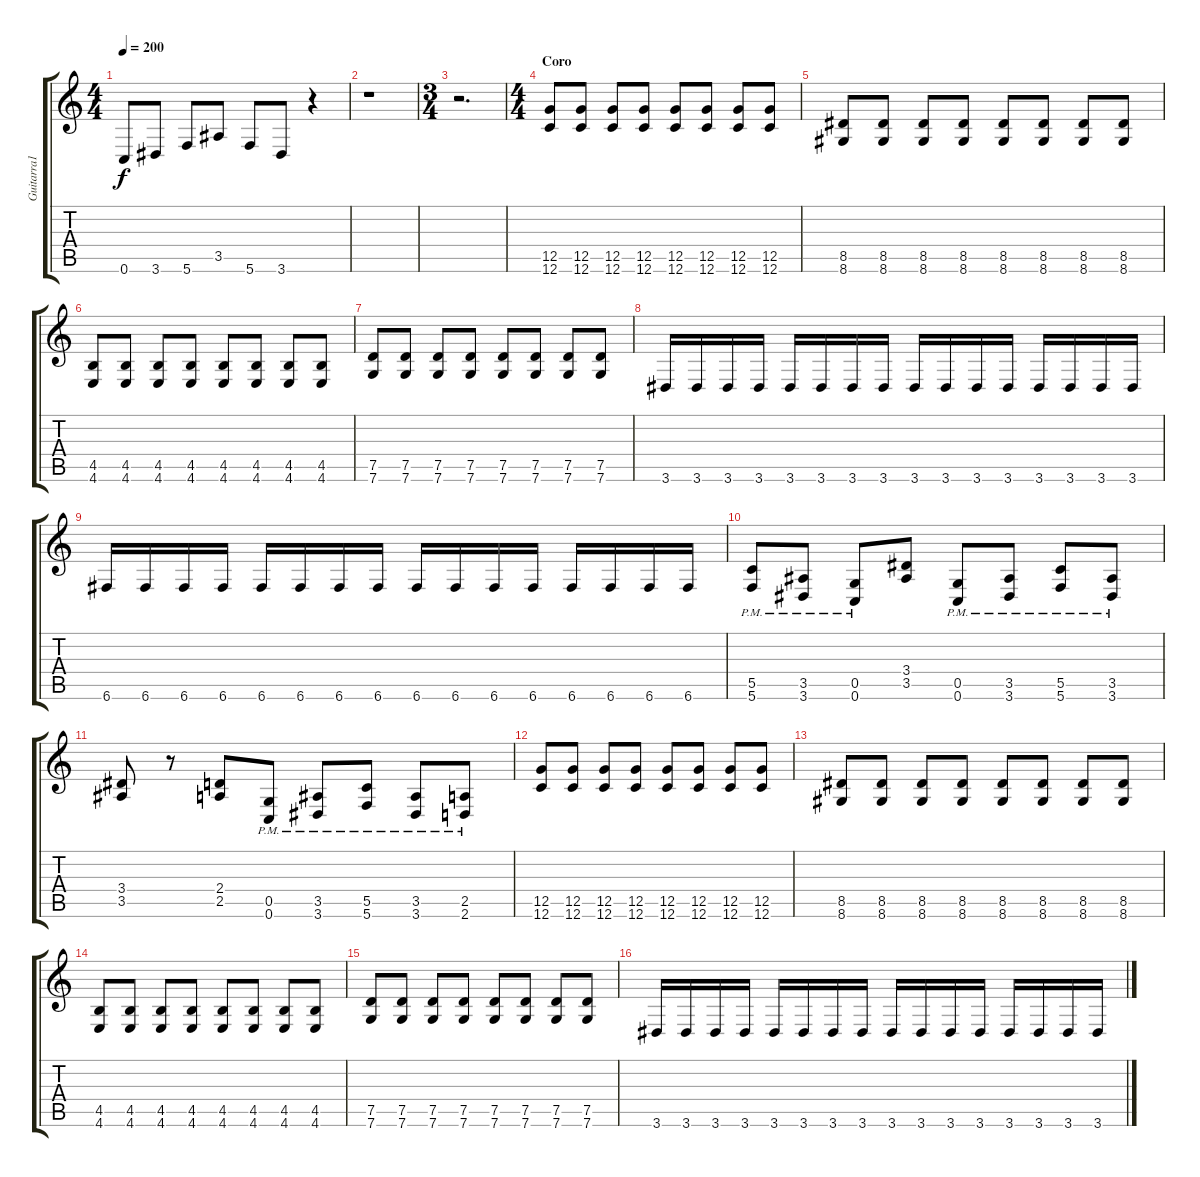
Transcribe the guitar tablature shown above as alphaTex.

\track ("Guitarra1" "Guitarra1") {instrument distortionguitar}
\staff {score tabs}
\tuning (D4 A3 F3 C3 G2 C2) {hide}
\ts (4 4)
\tempo 200
\clef g2
\ks c
0.6.8{dy f} 3.6.8 5.6.8 3.5.8 5.6.8 3.6.8 r.4 |
r.1 |
\ts (3 4)
r.2{d} |
\ts (4 4)
\section ("" "Coro")
(12.5 12.6).8 (12.5 12.6).8 (12.5 12.6).8 (12.5 12.6).8 (12.5 12.6).8 (12.5 12.6).8 (12.5 12.6).8 (12.5 12.6).8 |
(8.5 8.6).8 (8.5 8.6).8 (8.5 8.6).8 (8.5 8.6).8 (8.5 8.6).8 (8.5 8.6).8 (8.5 8.6).8 (8.5 8.6).8 |
(4.5 4.6).8 (4.5 4.6).8 (4.5 4.6).8 (4.5 4.6).8 (4.5 4.6).8 (4.5 4.6).8 (4.5 4.6).8 (4.5 4.6).8 |
(7.5 7.6).8 (7.5 7.6).8 (7.5 7.6).8 (7.5 7.6).8 (7.5 7.6).8 (7.5 7.6).8 (7.5 7.6).8 (7.5 7.6).8 |
3.6.16 3.6.16 3.6.16 3.6.16 3.6.16 3.6.16 3.6.16 3.6.16 3.6.16 3.6.16 3.6.16 3.6.16 3.6.16 3.6.16 3.6.16 3.6.16 |
6.6.16 6.6.16 6.6.16 6.6.16 6.6.16 6.6.16 6.6.16 6.6.16 6.6.16 6.6.16 6.6.16 6.6.16 6.6.16 6.6.16 6.6.16 6.6.16 |
(5.5{pm} 5.6{pm}).8 (3.5{pm} 3.6{pm}).8 (0.5{pm} 0.6{pm}).8 (3.4 3.5).8 (0.5{pm} 0.6{pm}).8 (3.5{pm} 3.6{pm}).8 (5.5{pm} 5.6{pm}).8 (3.5{pm} 3.6{pm}).8 |
(3.4 3.5).8 r.8 (2.4 2.5).8 (0.5{pm} 0.6{pm}).8 (3.5{pm} 3.6{pm}).8 (5.5{pm} 5.6{pm}).8 (3.5{pm} 3.6{pm}).8 (2.5{pm} 2.6{pm}).8 |
(12.5 12.6).8 (12.5 12.6).8 (12.5 12.6).8 (12.5 12.6).8 (12.5 12.6).8 (12.5 12.6).8 (12.5 12.6).8 (12.5 12.6).8 |
(8.5 8.6).8 (8.5 8.6).8 (8.5 8.6).8 (8.5 8.6).8 (8.5 8.6).8 (8.5 8.6).8 (8.5 8.6).8 (8.5 8.6).8 |
(4.5 4.6).8 (4.5 4.6).8 (4.5 4.6).8 (4.5 4.6).8 (4.5 4.6).8 (4.5 4.6).8 (4.5 4.6).8 (4.5 4.6).8 |
(7.5 7.6).8 (7.5 7.6).8 (7.5 7.6).8 (7.5 7.6).8 (7.5 7.6).8 (7.5 7.6).8 (7.5 7.6).8 (7.5 7.6).8 |
3.6.16 3.6.16 3.6.16 3.6.16 3.6.16 3.6.16 3.6.16 3.6.16 3.6.16 3.6.16 3.6.16 3.6.16 3.6.16 3.6.16 3.6.16 3.6.16
